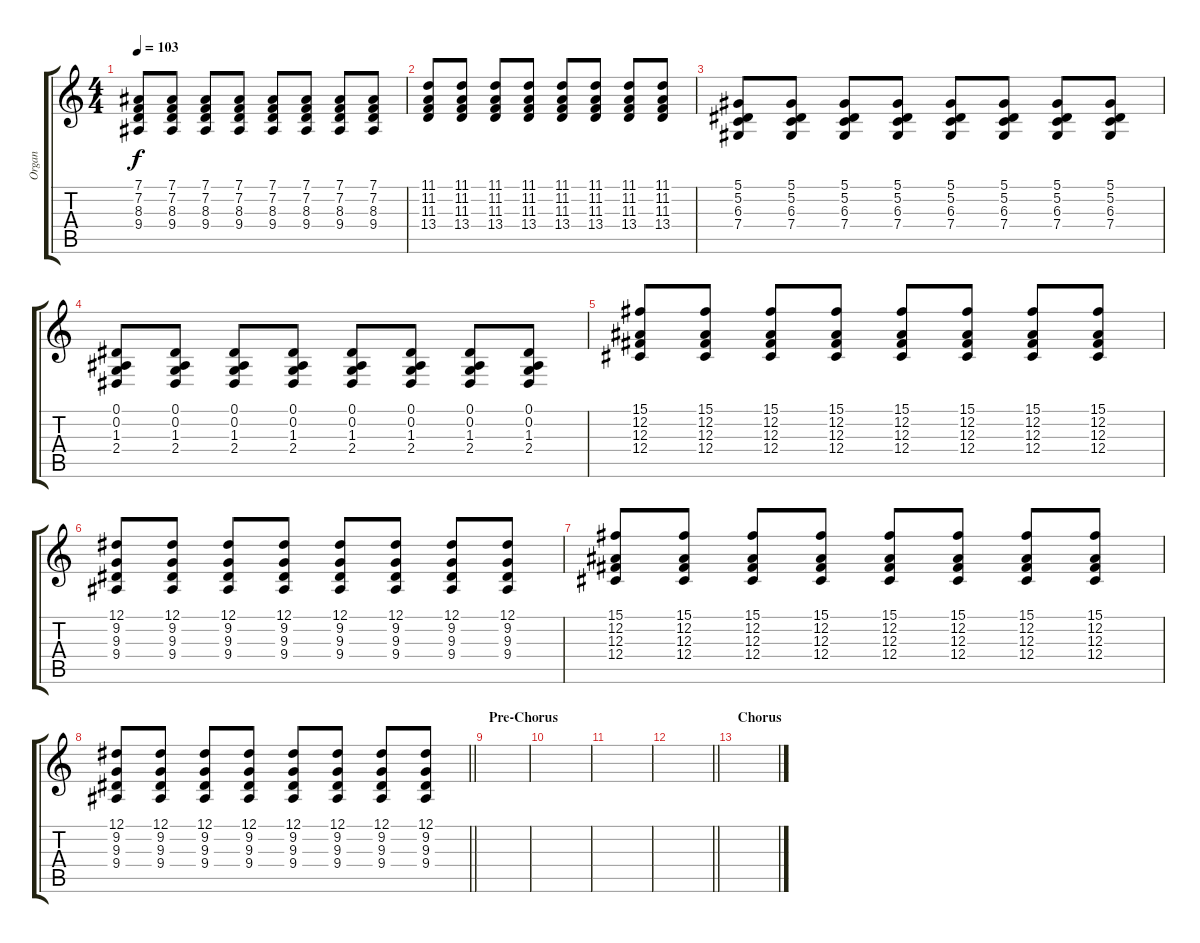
\track ("Organ" "Organ") {instrument electricgrandpiano}
\staff {score tabs}
\tuning (Eb4 Bb3 Gb3 Db3 Ab2 Eb2) {hide}
\ts (4 4)
\tempo 103
\clef g2
\ks c
(7.1 7.2 8.3 9.4).8{dy f} (7.1 7.2 8.3 9.4).8 (7.1 7.2 8.3 9.4).8 (7.1 7.2 8.3 9.4).8 (7.1 7.2 8.3 9.4).8 (7.1 7.2 8.3 9.4).8 (7.1 7.2 8.3 9.4).8 (7.1 7.2 8.3 9.4).8 |
(11.1 11.2 11.3 13.4).8 (11.1 11.2 11.3 13.4).8 (11.1 11.2 11.3 13.4).8 (11.1 11.2 11.3 13.4).8 (11.1 11.2 11.3 13.4).8 (11.1 11.2 11.3 13.4).8 (11.1 11.2 11.3 13.4).8 (11.1 11.2 11.3 13.4).8 |
(5.1 5.2 6.3 7.4).8 (5.1 5.2 6.3 7.4).8 (5.1 5.2 6.3 7.4).8 (5.1 5.2 6.3 7.4).8 (5.1 5.2 6.3 7.4).8 (5.1 5.2 6.3 7.4).8 (5.1 5.2 6.3 7.4).8 (5.1 5.2 6.3 7.4).8 |
(0.1 0.2 1.3 2.4).8 (0.1 0.2 1.3 2.4).8 (0.1 0.2 1.3 2.4).8 (0.1 0.2 1.3 2.4).8 (0.1 0.2 1.3 2.4).8 (0.1 0.2 1.3 2.4).8 (0.1 0.2 1.3 2.4).8 (0.1 0.2 1.3 2.4).8 |
(15.1 12.2 12.3 12.4).8 (15.1 12.2 12.3 12.4).8 (15.1 12.2 12.3 12.4).8 (15.1 12.2 12.3 12.4).8 (15.1 12.2 12.3 12.4).8 (15.1 12.2 12.3 12.4).8 (15.1 12.2 12.3 12.4).8 (15.1 12.2 12.3 12.4).8 |
(12.1 9.2 9.3 9.4).8 (12.1 9.2 9.3 9.4).8 (12.1 9.2 9.3 9.4).8 (12.1 9.2 9.3 9.4).8 (12.1 9.2 9.3 9.4).8 (12.1 9.2 9.3 9.4).8 (12.1 9.2 9.3 9.4).8 (12.1 9.2 9.3 9.4).8 |
(15.1 12.2 12.3 12.4).8 (15.1 12.2 12.3 12.4).8 (15.1 12.2 12.3 12.4).8 (15.1 12.2 12.3 12.4).8 (15.1 12.2 12.3 12.4).8 (15.1 12.2 12.3 12.4).8 (15.1 12.2 12.3 12.4).8 (15.1 12.2 12.3 12.4).8 |
\barLineRight lightlight
(12.1 9.2 9.3 9.4).8 (12.1 9.2 9.3 9.4).8 (12.1 9.2 9.3 9.4).8 (12.1 9.2 9.3 9.4).8 (12.1 9.2 9.3 9.4).8 (12.1 9.2 9.3 9.4).8 (12.1 9.2 9.3 9.4).8 (12.1 9.2 9.3 9.4).8 |
\section ("" "Pre-Chorus")
|
|
|
\barLineRight lightlight
|
\section ("" "Chorus")
